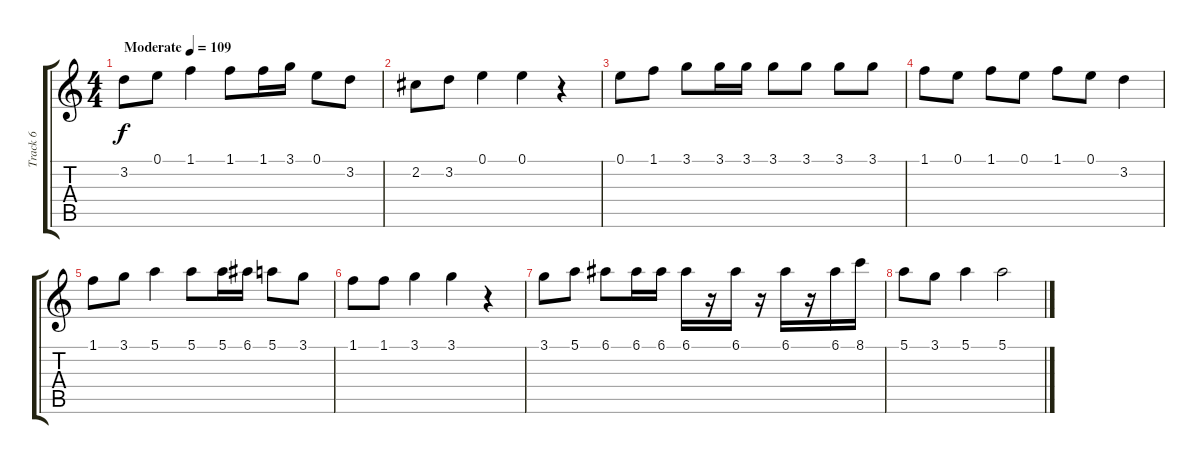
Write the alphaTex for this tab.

\track ("Track 6" "Track 6") {instrument acousticguitarnylon}
\staff {score tabs}
\tuning (E4 B3 G3 D3 A2 E2) {hide}
\ts (4 4)
\tempo (109 "Moderate")
\clef g2
\ks c
3.2.8{dy f instrument acousticguitarnylon} 0.1.8 1.1.4 1.1.8 1.1.16 3.1.16 0.1.8 3.2.8 |
2.2.8 3.2.8 0.1.4 0.1.4 r.4 |
0.1.8 1.1.8 3.1.8 3.1.16 3.1.16 3.1.8 3.1.8 3.1.8 3.1.8 |
1.1.8 0.1.8 1.1.8 0.1.8 1.1.8 0.1.8 3.2.4 |
1.1.8 3.1.8 5.1.4 5.1.8 5.1.16 6.1.16 5.1.8 3.1.8 |
1.1.8 1.1.8 3.1.4 3.1.4 r.4 |
3.1.8 5.1.8 6.1.8 6.1.16 6.1.16 6.1.16 r.16 6.1.16 r.16 6.1.16 r.16 6.1.16 8.1.16 |
5.1.8 3.1.8 5.1.4 5.1.2
